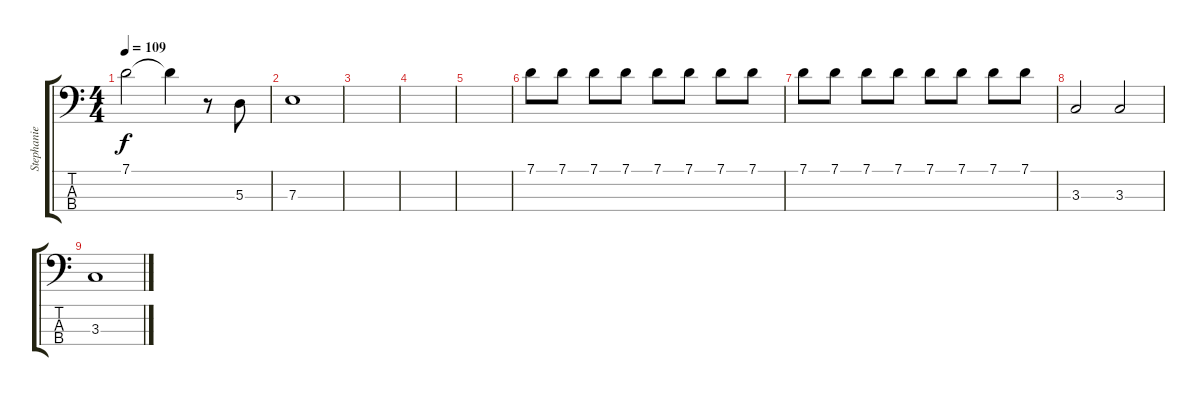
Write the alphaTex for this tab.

\track ("Stephanie Ashworth" "Stephanie ") {instrument electricbassfinger}
\staff {score tabs}
\tuning (G2 D2 A1 E1) {hide}
\ts (4 4)
\tempo 109
\clef f4
\ks c
7.1.2{dy f} 7.1{t}.4 r.8 5.3.8 |
7.3.1 |
|
|
|
7.1.8 7.1.8 7.1.8 7.1.8 7.1.8 7.1.8 7.1.8 7.1.8 |
7.1.8 7.1.8 7.1.8 7.1.8 7.1.8 7.1.8 7.1.8 7.1.8 |
3.3.2 3.3.2 |
3.3.1
